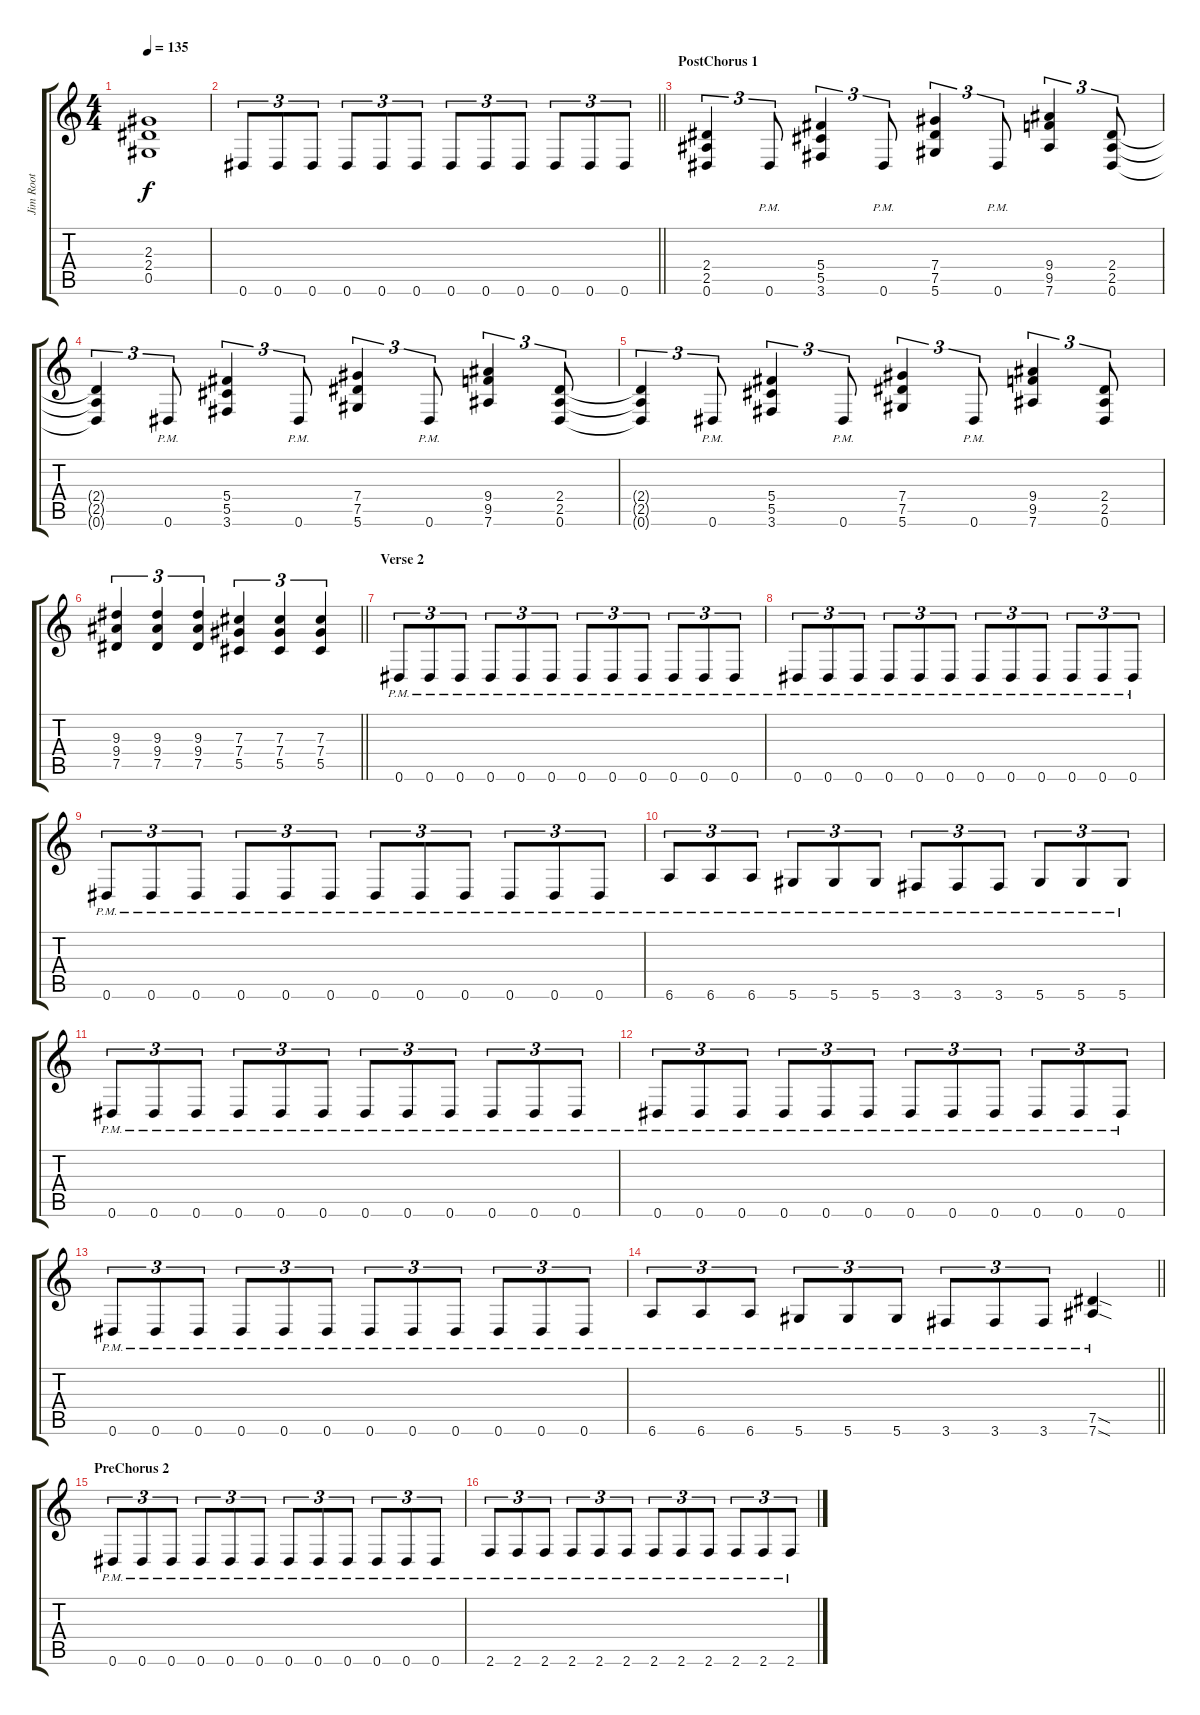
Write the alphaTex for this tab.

\track ("Jim Root" "Jim Root") {instrument distortionguitar}
\staff {score tabs}
\tuning (Eb4 Bb3 Gb3 Db3 Ab2 Eb2) {hide}
\ts (4 4)
\tempo 135
\clef g2
\ks c
(2.3{t} 2.4{t} 0.5{t}).1{dy f} |
\barLineRight lightlight
0.6.8{tu (3 2)} 0.6.8{tu (3 2)} 0.6.8{tu (3 2)} 0.6.8{tu (3 2)} 0.6.8{tu (3 2)} 0.6.8{tu (3 2)} 0.6.8{tu (3 2)} 0.6.8{tu (3 2)} 0.6.8{tu (3 2)} 0.6.8{tu (3 2)} 0.6.8{tu (3 2)} 0.6.8{tu (3 2)} |
\section ("" "PostChorus 1")
(2.4 2.5 0.6).4{tu (3 2)} 0.6{pm}.8{tu (3 2)} (5.4 5.5 3.6).4{tu (3 2)} 0.6{pm}.8{tu (3 2)} (7.4 7.5 5.6).4{tu (3 2)} 0.6{pm}.8{tu (3 2)} (9.4 9.5 7.6).4{tu (3 2)} (2.4 2.5 0.6).8{tu (3 2)} |
(2.4{t} 2.5{t} 0.6{t}).4{tu (3 2)} 0.6{pm}.8{tu (3 2)} (5.4 5.5 3.6).4{tu (3 2)} 0.6{pm}.8{tu (3 2)} (7.4 7.5 5.6).4{tu (3 2)} 0.6{pm}.8{tu (3 2)} (9.4 9.5 7.6).4{tu (3 2)} (2.4 2.5 0.6).8{tu (3 2)} |
(2.4{t} 2.5{t} 0.6{t}).4{tu (3 2)} 0.6{pm}.8{tu (3 2)} (5.4 5.5 3.6).4{tu (3 2)} 0.6{pm}.8{tu (3 2)} (7.4 7.5 5.6).4{tu (3 2)} 0.6{pm}.8{tu (3 2)} (9.4 9.5 7.6).4{tu (3 2)} (2.4 2.5 0.6).8{tu (3 2)} |
\barLineRight lightlight
(9.3 9.4 7.5).4{tu (3 2)} (9.3 9.4 7.5).4{tu (3 2)} (9.3 9.4 7.5).4{tu (3 2)} (7.3 7.4 5.5).4{tu (3 2)} (7.3 7.4 5.5).4{tu (3 2)} (7.3 7.4 5.5).4{tu (3 2)} |
\section ("" "Verse 2")
0.6{pm}.8{tu (3 2) volume 6} 0.6{pm}.8{tu (3 2)} 0.6{pm}.8{tu (3 2)} 0.6{pm}.8{tu (3 2)} 0.6{pm}.8{tu (3 2)} 0.6{pm}.8{tu (3 2)} 0.6{pm}.8{tu (3 2)} 0.6{pm}.8{tu (3 2)} 0.6{pm}.8{tu (3 2)} 0.6{pm}.8{tu (3 2)} 0.6{pm}.8{tu (3 2)} 0.6{pm}.8{tu (3 2)} |
0.6{pm}.8{tu (3 2)} 0.6{pm}.8{tu (3 2)} 0.6{pm}.8{tu (3 2)} 0.6{pm}.8{tu (3 2)} 0.6{pm}.8{tu (3 2)} 0.6{pm}.8{tu (3 2)} 0.6{pm}.8{tu (3 2)} 0.6{pm}.8{tu (3 2)} 0.6{pm}.8{tu (3 2)} 0.6{pm}.8{tu (3 2)} 0.6{pm}.8{tu (3 2)} 0.6{pm}.8{tu (3 2)} |
0.6{pm}.8{tu (3 2)} 0.6{pm}.8{tu (3 2)} 0.6{pm}.8{tu (3 2)} 0.6{pm}.8{tu (3 2)} 0.6{pm}.8{tu (3 2)} 0.6{pm}.8{tu (3 2)} 0.6{pm}.8{tu (3 2)} 0.6{pm}.8{tu (3 2)} 0.6{pm}.8{tu (3 2)} 0.6{pm}.8{tu (3 2)} 0.6{pm}.8{tu (3 2)} 0.6{pm}.8{tu (3 2)} |
6.6{pm}.8{tu (3 2) volume 10} 6.6{pm}.8{tu (3 2)} 6.6{pm}.8{tu (3 2)} 5.6{pm}.8{tu (3 2)} 5.6{pm}.8{tu (3 2)} 5.6{pm}.8{tu (3 2)} 3.6{pm}.8{tu (3 2)} 3.6{pm}.8{tu (3 2)} 3.6{pm}.8{tu (3 2)} 5.6{pm}.8{tu (3 2)} 5.6{pm}.8{tu (3 2)} 5.6{pm}.8{tu (3 2)} |
0.6{pm}.8{tu (3 2) volume 6} 0.6{pm}.8{tu (3 2)} 0.6{pm}.8{tu (3 2)} 0.6{pm}.8{tu (3 2)} 0.6{pm}.8{tu (3 2)} 0.6{pm}.8{tu (3 2)} 0.6{pm}.8{tu (3 2)} 0.6{pm}.8{tu (3 2)} 0.6{pm}.8{tu (3 2)} 0.6{pm}.8{tu (3 2)} 0.6{pm}.8{tu (3 2)} 0.6{pm}.8{tu (3 2)} |
0.6{pm}.8{tu (3 2)} 0.6{pm}.8{tu (3 2)} 0.6{pm}.8{tu (3 2)} 0.6{pm}.8{tu (3 2)} 0.6{pm}.8{tu (3 2)} 0.6{pm}.8{tu (3 2)} 0.6{pm}.8{tu (3 2)} 0.6{pm}.8{tu (3 2)} 0.6{pm}.8{tu (3 2)} 0.6{pm}.8{tu (3 2)} 0.6{pm}.8{tu (3 2)} 0.6{pm}.8{tu (3 2)} |
0.6{pm}.8{tu (3 2)} 0.6{pm}.8{tu (3 2)} 0.6{pm}.8{tu (3 2)} 0.6{pm}.8{tu (3 2)} 0.6{pm}.8{tu (3 2)} 0.6{pm}.8{tu (3 2)} 0.6{pm}.8{tu (3 2)} 0.6{pm}.8{tu (3 2)} 0.6{pm}.8{tu (3 2)} 0.6{pm}.8{tu (3 2)} 0.6{pm}.8{tu (3 2)} 0.6{pm}.8{tu (3 2)} |
\barLineRight lightlight
6.6{pm}.8{tu (3 2) volume 10} 6.6{pm}.8{tu (3 2)} 6.6{pm}.8{tu (3 2)} 5.6{pm}.8{tu (3 2)} 5.6{pm}.8{tu (3 2)} 5.6{pm}.8{tu (3 2)} 3.6{pm}.8{tu (3 2)} 3.6{pm}.8{tu (3 2)} 3.6{pm}.8{tu (3 2)} (7.5{sod} 7.6{sod pm}).4 |
\section ("" "PreChorus 2")
0.6{pm}.8{tu (3 2)} 0.6{pm}.8{tu (3 2)} 0.6{pm}.8{tu (3 2)} 0.6{pm}.8{tu (3 2)} 0.6{pm}.8{tu (3 2)} 0.6{pm}.8{tu (3 2)} 0.6{pm}.8{tu (3 2)} 0.6{pm}.8{tu (3 2)} 0.6{pm}.8{tu (3 2)} 0.6{pm}.8{tu (3 2)} 0.6{pm}.8{tu (3 2)} 0.6{pm}.8{tu (3 2)} |
2.6{pm}.8{tu (3 2)} 2.6{pm}.8{tu (3 2)} 2.6{pm}.8{tu (3 2)} 2.6{pm}.8{tu (3 2)} 2.6{pm}.8{tu (3 2)} 2.6{pm}.8{tu (3 2)} 2.6{pm}.8{tu (3 2)} 2.6{pm}.8{tu (3 2)} 2.6{pm}.8{tu (3 2)} 2.6{pm}.8{tu (3 2)} 2.6{pm}.8{tu (3 2)} 2.6{pm}.8{tu (3 2)}
